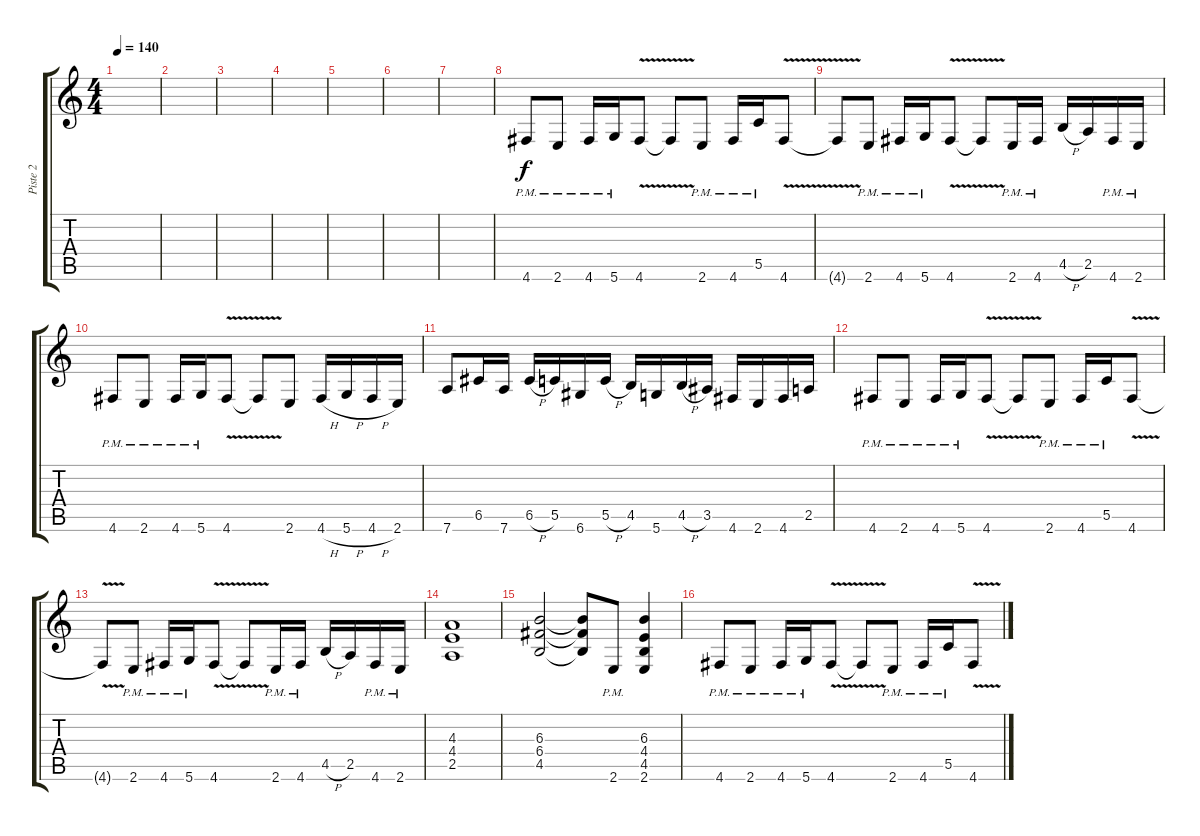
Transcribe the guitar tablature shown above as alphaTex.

\track ("Piste 2" "Piste 2") {instrument distortionguitar}
\staff {score tabs}
\tuning (D4 A3 F3 C3 G2 D2) {hide}
\ts (4 4)
\tempo 140
\clef g2
\ks c
|
|
|
|
|
|
|
4.6{pm}.8{balance 16} 2.6{pm}.8 4.6{pm}.16 5.6{pm}.16 4.6{v}.8 4.6{t}.8 2.6{pm}.8 4.6{pm}.16 5.5{pm}.16 4.6{v}.8 |
4.6{t}.8 2.6{pm}.8 4.6{pm}.16 5.6{pm}.16 4.6{v}.8 4.6{t}.8 2.6{pm}.16 4.6{pm}.16 4.5{h}.16 2.5.16 4.6{pm}.16 2.6{pm}.16 |
4.6{pm}.8 2.6{pm}.8 4.6{pm}.16 5.6{pm}.16 4.6{v}.8 4.6{t}.8 2.6.8 4.6{h}.16 5.6{h}.16 4.6{h}.16 2.6.16 |
7.6.8 6.5.16 7.6.16 6.5{h}.16 5.5.16 6.6.16 5.5{h}.16 4.5.16 5.6.16 4.5{h}.16 3.5.16 4.6.16 2.6.16 4.6.16 2.5.16 |
4.6{pm}.8 2.6{pm}.8 4.6{pm}.16 5.6{pm}.16 4.6{v}.8 4.6{t}.8 2.6{pm}.8 4.6{pm}.16 5.5{pm}.16 4.6{v}.8 |
4.6{t}.8 2.6{pm}.8 4.6{pm}.16 5.6{pm}.16 4.6{v}.8 4.6{t}.8 2.6{pm}.16 4.6{pm}.16 4.5{h}.16 2.5.16 4.6{pm}.16 2.6{pm}.16 |
(4.3 4.4 2.5).1 |
(6.3 6.4 4.5).2 (6.3{t} 6.4{t} 4.5{t}).8 2.6{pm}.8 (6.3 4.4 4.5 2.6).4 |
4.6{pm}.8 2.6{pm}.8 4.6{pm}.16 5.6{pm}.16 4.6{v}.8 4.6{t}.8 2.6{pm}.8 4.6{pm}.16 5.5{pm}.16 4.6{v}.8
